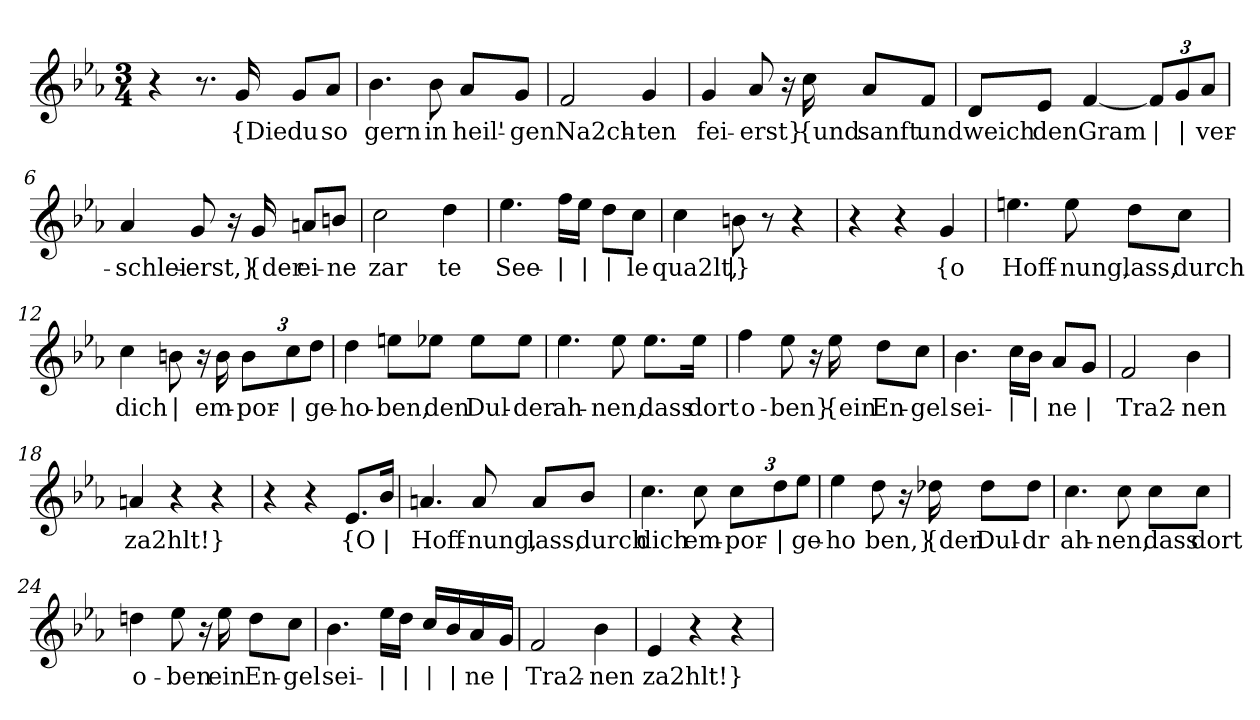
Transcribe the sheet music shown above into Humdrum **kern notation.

**kern	**text
*part1	*part1
*staff1	*staff1
*clefG2	*
*k[b-e-a-]	*
*M3/4	*
=1	=1
4r	.
8.r	.
!	!LO:LY:b
16g/	{Die
!	!LO:LY:b
8g/L	du
!	!LO:LY:b
8a-/J	so
=2	=2
!	!LO:LY:b
4.b-\	gern
!	!LO:LY:b
8b-\	in
!	!LO:LY:b
8a-/L	heil'-
!	!LO:LY:b
8g/J	-gen
=3	=3
!	!LO:LY:b
2f/	Na2ch-
!	!LO:LY:b
4g/	-ten
=4	=4
!	!LO:LY:b
4g/	fei-
!	!LO:LY:b
8a-/	-erst}
16r	.
!	!LO:LY:b
16cc\	{und
!	!LO:LY:b
8a-/L	sanft
!	!LO:LY:b
8f/J	und
=5	=5
!	!LO:LY:b
8d/L	weich
!	!LO:LY:b
8e-/J	den
!	!LO:LY:b
[4f/	Gram
*Xbrackettup	*
!	!LO:LY:b
12f/L]	|
!	!LO:LY:b
12g/	|
!	!LO:LY:b
12a-/J	ver-
!!LO:LB:g=z
=6	=6
!	!LO:LY:b
4a-/	-schlei-
!	!LO:LY:b
8g/	-erst,}
16r	.
!	!LO:LY:b
16g/	{der
!	!LO:LY:b
8an/L	ei-
!	!LO:LY:b
8bn/J	-ne
=7	=7
!	!LO:LY:b
2cc\	zar
!	!LO:LY:b
4dd\	-te
=8	=8
!	!LO:LY:b
4.ee-\	See-
!	!LO:LY:b
16ff\LL	|
!	!LO:LY:b
16ee-\JJ	|
!	!LO:LY:b
8dd\L	|
!	!LO:LY:b
8cc\J	-le
=9	=9
!	!LO:LY:b
4cc\	qua2lt,
!	!LO:LY:b
8bn\	|}
8r	.
4r	.
=10	=10
4r	.
4r	.
!	!LO:LY:b
4g/	{o
=11	=11
!	!LO:LY:b
4.een\	Hoff-
!	!LO:LY:b
8ee\	-nung,
!	!LO:LY:b
8dd\L	lass,
!	!LO:LY:b
8cc\J	durch
!!LO:LB:g=z
=12	=12
!	!LO:LY:b
4cc\	dich
!	!LO:LY:b
8bn\	|
16r	.
!	!LO:LY:b
16b\	em-
!	!LO:LY:b
12b\L	-por-
!	!LO:LY:b
12cc\	|
!	!LO:LY:b
12dd\J	-ge-
=13	=13
!	!LO:LY:b
4dd\	-ho-
!	!LO:LY:b
8een\L	-ben,
!	!LO:LY:b
8ee-X\J	den
!	!LO:LY:b
8ee-\L	Dul-
!	!LO:LY:b
8ee-\J	-der
=14	=14
!	!LO:LY:b
4.ee-\	ah-
!	!LO:LY:b
8ee-\	-nen,
!	!LO:LY:b
8.ee-\L	dass
!	!LO:LY:b
16ee-\Jk	dort
=15	=15
!	!LO:LY:b
4ff\	o-
!	!LO:LY:b
8ee-\	-ben}
16r	.
!	!LO:LY:b
16ee-\	{ein
!	!LO:LY:b
8dd\L	En-
!	!LO:LY:b
8cc\J	-gel
!!LO:LB:g=z
=16	=16
!	!LO:LY:b
4.b-\	sei-
!	!LO:LY:b
16cc\LL	|
!	!LO:LY:b
16b-\JJ	|
!	!LO:LY:b
8a-/L	-ne
!	!LO:LY:b
8g/J	|
=17	=17
!	!LO:LY:b
2f/	Tra2-
!	!LO:LY:b
4b-\	-nen
=18	=18
!	!LO:LY:b
4an/	za2hlt!}
4r	.
4r	.
=19	=19
4r	.
4r	.
!	!LO:LY:b
8.e-/L	{O
!	!LO:LY:b
16b-/Jk	|
=20	=20
!	!LO:LY:b
4.an/	Hoff-
!	!LO:LY:b
8a/	-nung,
!	!LO:LY:b
8a/L	lass,
!	!LO:LY:b
8b-/J	durch
=21	=21
!	!LO:LY:b
4.cc\	dich
!	!LO:LY:b
8cc\	em-
!	!LO:LY:b
12cc\L	-por-
!	!LO:LY:b
12dd\	|
!	!LO:LY:b
12ee-\J	-ge-
!!LO:LB:g=z
=22	=22
!	!LO:LY:b
4ee-\	-ho
!	!LO:LY:b
8dd\	-ben,}
16r	.
!	!LO:LY:b
16dd-X\	{den
!	!LO:LY:b
8dd-\L	Dul-
!	!LO:LY:b
8dd-\J	-dr
=23	=23
!	!LO:LY:b
4.cc\	ah-
!	!LO:LY:b
8cc\	-nen,
!	!LO:LY:b
8cc\L	dass
!	!LO:LY:b
8cc\J	dort
=24	=24
!	!LO:LY:b
4ddn\	o-
!	!LO:LY:b
8ee-\	-ben
16r	.
!	!LO:LY:b
16ee-\	ein
!	!LO:LY:b
8dd\L	En-
!	!LO:LY:b
8cc\J	-gel
=25	=25
!	!LO:LY:b
4.b-\	sei-
!	!LO:LY:b
16ee-\LL	|
!	!LO:LY:b
16dd\JJ	|
!	!LO:LY:b
16cc/LL	|
!	!LO:LY:b
16b-/	|
!	!LO:LY:b
16a-/	-ne
!	!LO:LY:b
16g/JJ	|
=26	=26
!	!LO:LY:b
2f/	Tra2-
!	!LO:LY:b
4b-\	-nen
!!LO:LB:g=z
=27	=27
!	!LO:LY:b
4e-/	za2hlt!}
4r	.
4r	.
=	=
*-	*-
